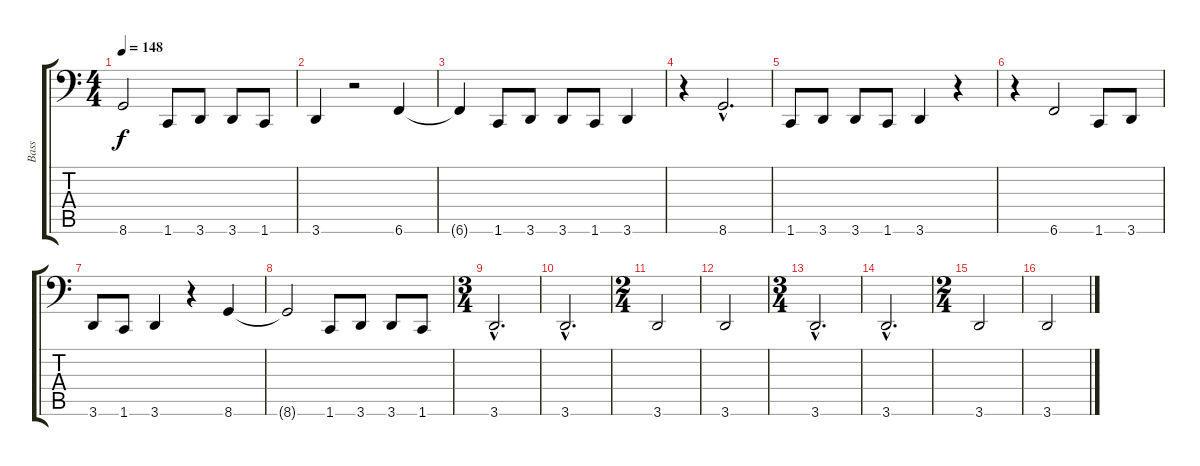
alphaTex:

\track ("Bass" "Bass") {instrument electricbassfinger}
\staff {score tabs}
\tuning (C3 G2 D2 A1 E1 B0) {hide}
\ts (4 4)
\tempo 148
\clef f4
\ks c
8.6{t}.2{dy f} 1.6.8 3.6.8 3.6.8 1.6.8 |
3.6.4 r.2 6.6.4 |
6.6{t}.4 1.6.8 3.6.8 3.6.8 1.6.8 3.6.4 |
r.4 8.6{hac}.2{d} |
1.6.8 3.6.8 3.6.8 1.6.8 3.6.4 r.4 |
r.4 6.6.2 1.6.8 3.6.8 |
3.6.8 1.6.8 3.6.4 r.4 8.6.4 |
8.6{t}.2 1.6.8 3.6.8 3.6.8 1.6.8 |
\ts (3 4)
3.6{hac}.2{d} |
3.6{hac}.2{d} |
\ts (2 4)
3.6.2 |
3.6.2 |
\ts (3 4)
3.6{hac}.2{d} |
3.6{hac}.2{d} |
\ts (2 4)
3.6.2 |
3.6.2
